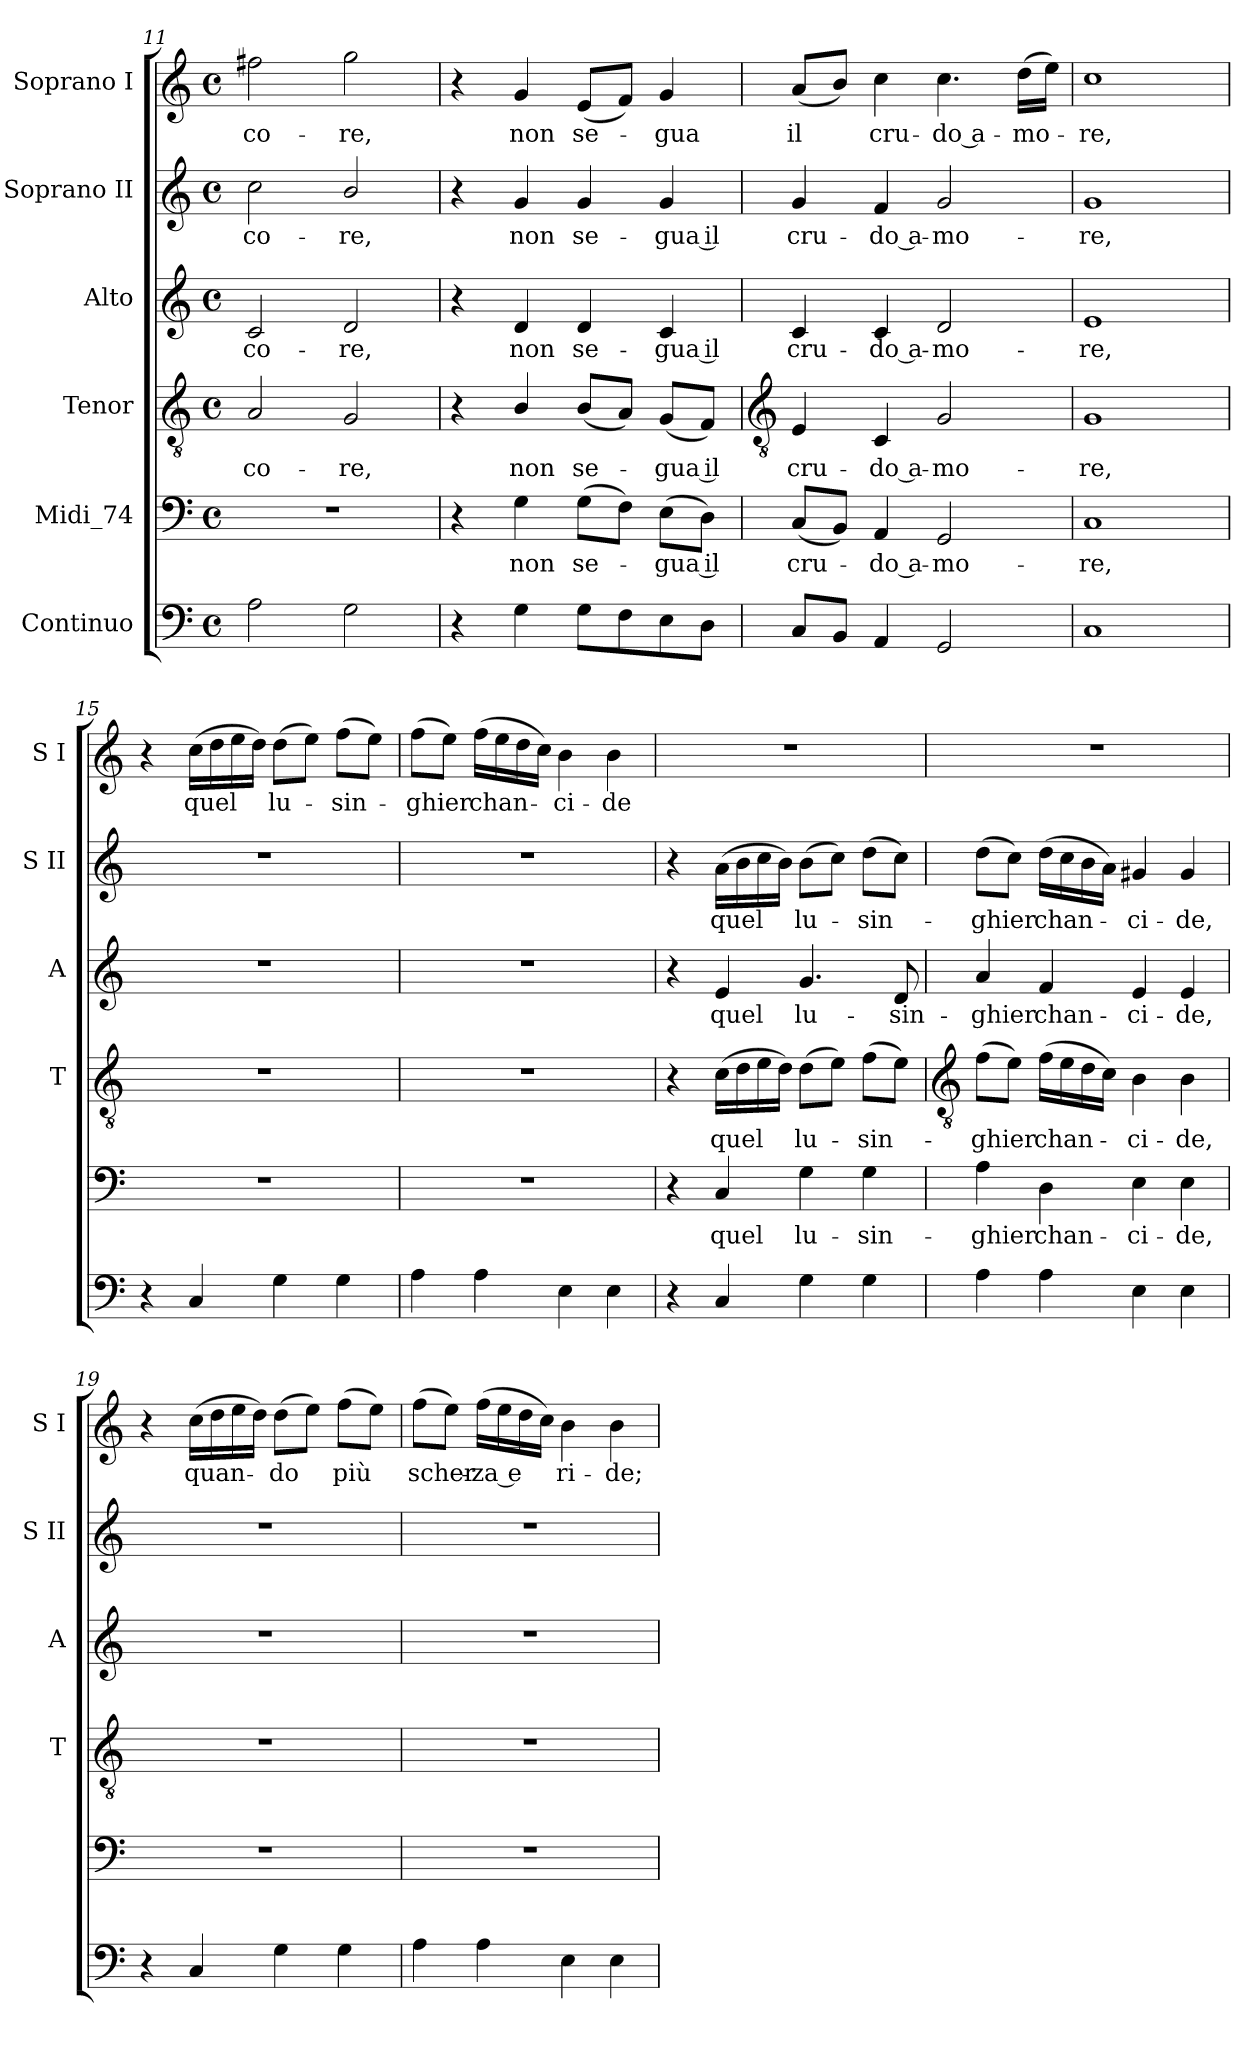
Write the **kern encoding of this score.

**kern	**kern	**text	**kern	**text	**kern	**text	**kern	**text	**kern	**text
*part6	*part5	*part5	*part4	*part4	*part3	*part3	*part2	*part2	*part1	*part1
*staff6	*staff5	*staff5	*staff4	*staff4	*staff3	*staff3	*staff2	*staff2	*staff1	*staff1
*I"Continuo	*I"Midi_74	*	*I"Tenor	*	*I"Alto	*	*I"Soprano II	*	*I"Soprano I	*
*	*	*	*I'T	*	*I'A	*	*I'S II	*	*I'S I	*
*clefF4	*clefF4	*	*clefGv2	*	*clefG2	*	*clefG2	*	*clefG2	*
*k[]	*k[]	*	*k[]	*	*k[]	*	*k[]	*	*k[]	*
*C:	*C:	*	*C:	*	*C:	*	*C:	*	*C:	*
*M4/4	*M4/4	*	*M4/4	*	*M4/4	*	*M4/4	*	*M4/4	*
*met(c)	*met(c)	*	*met(c)	*	*met(c)	*	*met(c)	*	*met(c)	*
=11	=11	=11	=11	=11	=11	=11	=11	=11	=11	=11
!	!	!	!	!LO:LY:b	!	!LO:LY:b	!	!LO:LY:b	!	!LO:LY:b
2A	1r	.	2A	co-	2c	co-	2cc	co-	2ff#X	co-
!	!	!	!	!LO:LY:b	!	!LO:LY:b	!	!LO:LY:b	!	!LO:LY:b
2G	.	.	2G	-re,	2d	-re,	2b/	-re,	2gg	-re,
=12	=12	=12	=12	=12	=12	=12	=12	=12	=12	=12
4r	4r	.	4r	.	4r	.	4r	.	4r	.
!	!	!LO:LY:b	!	!LO:LY:b	!	!LO:LY:b	!	!LO:LY:b	!	!LO:LY:b
4G	4G	non	4B/	non	4d	non	4g	non	4g	non
!	!	!LO:LY:b	!	!LO:LY:b	!	!LO:LY:b	!	!LO:LY:b	!	!LO:LY:b
8GL	(>8GL	se-	(<8BL	se-	4d	se-	4g	se-	(<8eL	se-
8F	8FJ)	.	8AJ)	.	.	.	.	.	8fJ)	.
!	!	!LO:LY:b	!	!LO:LY:b	!	!LO:LY:b	!	!LO:LY:b	!	!LO:LY:b
8E	(>8EL	gua il	(<8GL	gua il	4c	-gua il	4g	-gua il	4g	gua
8DJ	8DJ)	.	8FJ)	.	.	.	.	.	.	.
!!LO:LB:g=z
=13	=13	=13	=13	=13	=13	=13	=13	=13	=13	=13
*	*	*	*clefGv2	*	*	*	*	*	*	*
!	!	!LO:LY:b	!	!LO:LY:b	!	!LO:LY:b	!	!LO:LY:b	!	!LO:LY:b
8CL	(<8CL	cru-	4E	cru-	4c	cru-	4g	cru-	(<8aL	il
8BBJ	8BBJ)	.	.	.	.	.	.	.	8bJ)	.
!	!	!LO:LY:b	!	!LO:LY:b	!	!LO:LY:b	!	!LO:LY:b	!	!LO:LY:b
4AA	4AA	do a-	4C	-do a-	4c	-do a-	4f	-do a-	4cc	cru-
!	!	!LO:LY:b	!	!LO:LY:b	!	!LO:LY:b	!	!LO:LY:b	!	!LO:LY:b
2GG	2GG	-mo-	2G	-mo-	2d	-mo-	2g	-mo-	4.cc	-do a-
!	!	!	!	!	!	!	!	!	!	!LO:LY:b
.	.	.	.	.	.	.	.	.	(>16ddLL	-mo-
.	.	.	.	.	.	.	.	.	16eeJJ)	.
=14	=14	=14	=14	=14	=14	=14	=14	=14	=14	=14
!	!	!LO:LY:b	!	!LO:LY:b	!	!LO:LY:b	!	!LO:LY:b	!	!LO:LY:b
1C	1C	-re,	1G	-re,	1e	-re,	1g	-re,	1cc	re,
=15	=15	=15	=15	=15	=15	=15	=15	=15	=15	=15
4r	1r	.	1r	.	1r	.	1r	.	4r	.
!	!	!	!	!	!	!	!	!	!	!LO:LY:b
4C	.	.	.	.	.	.	.	.	(>16ccLL	quel
.	.	.	.	.	.	.	.	.	16dd	.
.	.	.	.	.	.	.	.	.	16ee	.
.	.	.	.	.	.	.	.	.	16ddJJ)	.
!	!	!	!	!	!	!	!	!	!	!LO:LY:b
4G	.	.	.	.	.	.	.	.	(>8ddL	lu-
.	.	.	.	.	.	.	.	.	8eeJ)	.
!	!	!	!	!	!	!	!	!	!	!LO:LY:b
4G	.	.	.	.	.	.	.	.	(>8ffL	sin-
.	.	.	.	.	.	.	.	.	8eeJ)	.
=16	=16	=16	=16	=16	=16	=16	=16	=16	=16	=16
!	!	!	!	!	!	!	!	!	!	!LO:LY:b
4A	1r	.	1r	.	1r	.	1r	.	(>8ffL	ghier
.	.	.	.	.	.	.	.	.	8eeJ)	.
!	!	!	!	!	!	!	!	!	!	!LO:LY:b
4A	.	.	.	.	.	.	.	.	(>16ffLL	chan-
.	.	.	.	.	.	.	.	.	16ee	.
.	.	.	.	.	.	.	.	.	16dd	.
.	.	.	.	.	.	.	.	.	16ccJJ)	.
!	!	!	!	!	!	!	!	!	!	!LO:LY:b
4E	.	.	.	.	.	.	.	.	4b	ci-
!	!	!	!	!	!	!	!	!	!	!LO:LY:b
4E	.	.	.	.	.	.	.	.	4b	-de
=17	=17	=17	=17	=17	=17	=17	=17	=17	=17	=17
4r	4r	.	4r	.	4r	.	4r	.	1r	.
!	!	!LO:LY:b	!	!LO:LY:b	!	!LO:LY:b	!	!LO:LY:b	!	!
4C	4C	quel	(>16cLL	quel	4e	quel	(>16aLL	quel	.	.
.	.	.	16d	.	.	.	16b	.	.	.
.	.	.	16e	.	.	.	16cc	.	.	.
.	.	.	16dJJ)	.	.	.	16bJJ)	.	.	.
!	!	!LO:LY:b	!	!LO:LY:b	!	!LO:LY:b	!	!LO:LY:b	!	!
4G	4G	lu-	(>8dL	lu-	4.g	lu-	(>8bL	lu-	.	.
.	.	.	8eJ)	.	.	.	8ccJ)	.	.	.
!	!	!LO:LY:b	!	!LO:LY:b	!	!	!	!LO:LY:b	!	!
4G	4G	-sin-	(>8fL	sin-	.	.	(>8ddL	sin-	.	.
!	!	!	!	!	!	!LO:LY:b	!	!	!	!
.	.	.	8eJ)	.	8d	-sin-	8ccJ)	.	.	.
!!LO:LB:g=z
=18	=18	=18	=18	=18	=18	=18	=18	=18	=18	=18
*	*	*	*clefGv2	*	*	*	*	*	*	*
!	!	!LO:LY:b	!	!LO:LY:b	!	!LO:LY:b	!	!LO:LY:b	!	!
4A	4A	-ghier	(>8fL	ghier	4a	-ghier	(>8ddL	ghier	1r	.
.	.	.	8eJ)	.	.	.	8ccJ)	.	.	.
!	!	!LO:LY:b	!	!LO:LY:b	!	!LO:LY:b	!	!LO:LY:b	!	!
4A	4D	chan-	(>16fLL	chan-	4f	chan-	(>16ddLL	chan-	.	.
.	.	.	16e	.	.	.	16cc	.	.	.
.	.	.	16d	.	.	.	16b	.	.	.
.	.	.	16cJJ)	.	.	.	16aJJ)	.	.	.
!	!	!LO:LY:b	!	!LO:LY:b	!	!LO:LY:b	!	!LO:LY:b	!	!
4E	4E	-ci-	4B	ci-	4e	-ci-	4g#X	ci-	.	.
!	!	!LO:LY:b	!	!LO:LY:b	!	!LO:LY:b	!	!LO:LY:b	!	!
4E	4E	-de,	4B	-de,	4e	-de,	4g#	-de,	.	.
=19	=19	=19	=19	=19	=19	=19	=19	=19	=19	=19
4r	1r	.	1r	.	1r	.	1r	.	4r	.
!	!	!	!	!	!	!	!	!	!	!LO:LY:b
4C	.	.	.	.	.	.	.	.	(>16ccLL	quan-
.	.	.	.	.	.	.	.	.	16dd	.
.	.	.	.	.	.	.	.	.	16ee	.
.	.	.	.	.	.	.	.	.	16ddJJ)	.
!	!	!	!	!	!	!	!	!	!	!LO:LY:b
4G	.	.	.	.	.	.	.	.	(>8ddL	do
.	.	.	.	.	.	.	.	.	8eeJ)	.
!	!	!	!	!	!	!	!	!	!	!LO:LY:b
4G	.	.	.	.	.	.	.	.	(>8ffL	più
.	.	.	.	.	.	.	.	.	8eeJ)	.
=20	=20	=20	=20	=20	=20	=20	=20	=20	=20	=20
!	!	!	!	!	!	!	!	!	!	!LO:LY:b
4A	1r	.	1r	.	1r	.	1r	.	(>8ffL	scher-
.	.	.	.	.	.	.	.	.	8eeJ)	.
!	!	!	!	!	!	!	!	!	!	!LO:LY:b
4A	.	.	.	.	.	.	.	.	(>16ffLL	za e
.	.	.	.	.	.	.	.	.	16ee	.
.	.	.	.	.	.	.	.	.	16dd	.
.	.	.	.	.	.	.	.	.	16ccJJ)	.
!	!	!	!	!	!	!	!	!	!	!LO:LY:b
4E	.	.	.	.	.	.	.	.	4b	ri-
!	!	!	!	!	!	!	!	!	!	!LO:LY:b
4E	.	.	.	.	.	.	.	.	4b	-de;
=	=	=	=	=	=	=	=	=	=	=
*-	*-	*-	*-	*-	*-	*-	*-	*-	*-	*-
